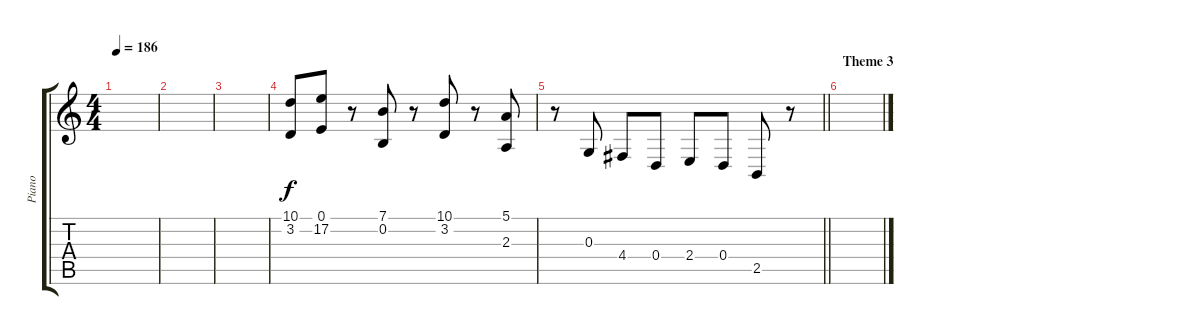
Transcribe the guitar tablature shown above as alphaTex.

\track ("Piano" "Piano") {instrument acousticgrandpiano}
\staff {score tabs}
\tuning (E4 B3 G3 D3 A2 E2) {hide}
\ts (4 4)
\tempo 186
\clef g2
\ks c
|
|
|
(10.1 3.2).8 (0.1 17.2).8 r.8 (7.1 0.2).8 r.8 (10.1 3.2).8 r.8 (5.1 2.3).8 |
\barLineRight lightlight
r.8 0.3.8 4.4.8 0.4.8 2.4.8 0.4.8 2.5.8 r.8 |
\section ("" "Theme 3")
